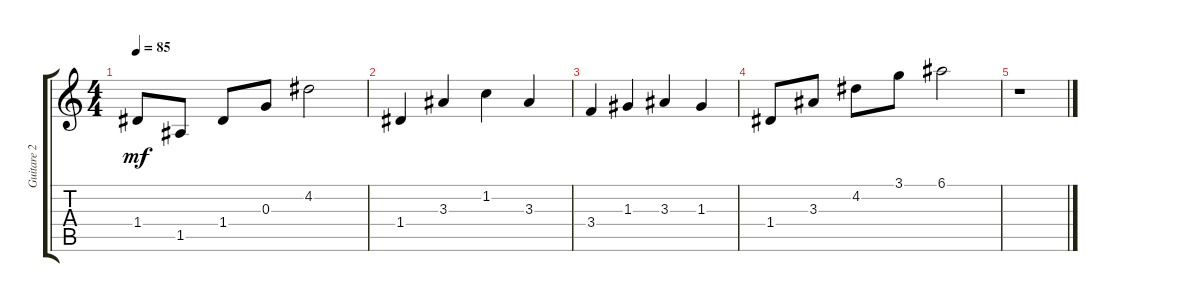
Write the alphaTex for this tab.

\track ("Guitare 2" "Guitare 2") {instrument acousticguitarsteel}
\staff {score tabs}
\tuning (E4 B3 G3 D3 A2 E2) {hide}
\ts (4 4)
\tempo 85
\clef g2
\ks c
1.4.8{dy mf} 1.5.8 1.4.8 0.3.8 4.2.2 |
1.4.4 3.3.4 1.2.4 3.3.4 |
3.4.4 1.3.4 3.3.4 1.3.4 |
1.4.8 3.3.8 4.2.8 3.1.8 6.1.2 |
r.1
